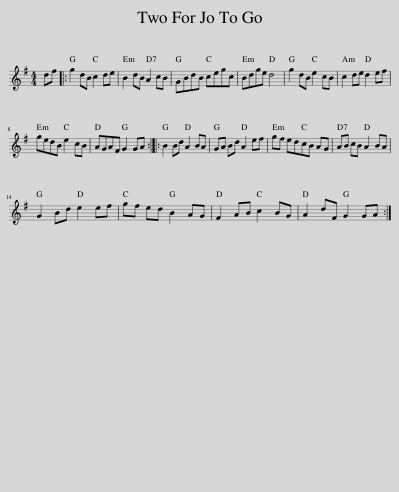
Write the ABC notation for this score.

X:1
L:1/8
M:4/4
I:linebreak $
K:G
V:1 treble
V:1
 df |: g2 dB c2 de | B2 dB A2 cB | GBdB cegc | Bdge d4 | %5
 g2 dB e2 cB | c2 de d2 ef |$ gedB e2 cB | AGAF G2 GA :: B2 Bd A2 BA | %10
 GA Bd A2 ef | gf edcB AG | AB cB A2 BA |$ G2 Bd e2 ef | gf ed B2 AG | %15
 F2 AB c2 BG | A2 dF G2 GA :| %17
